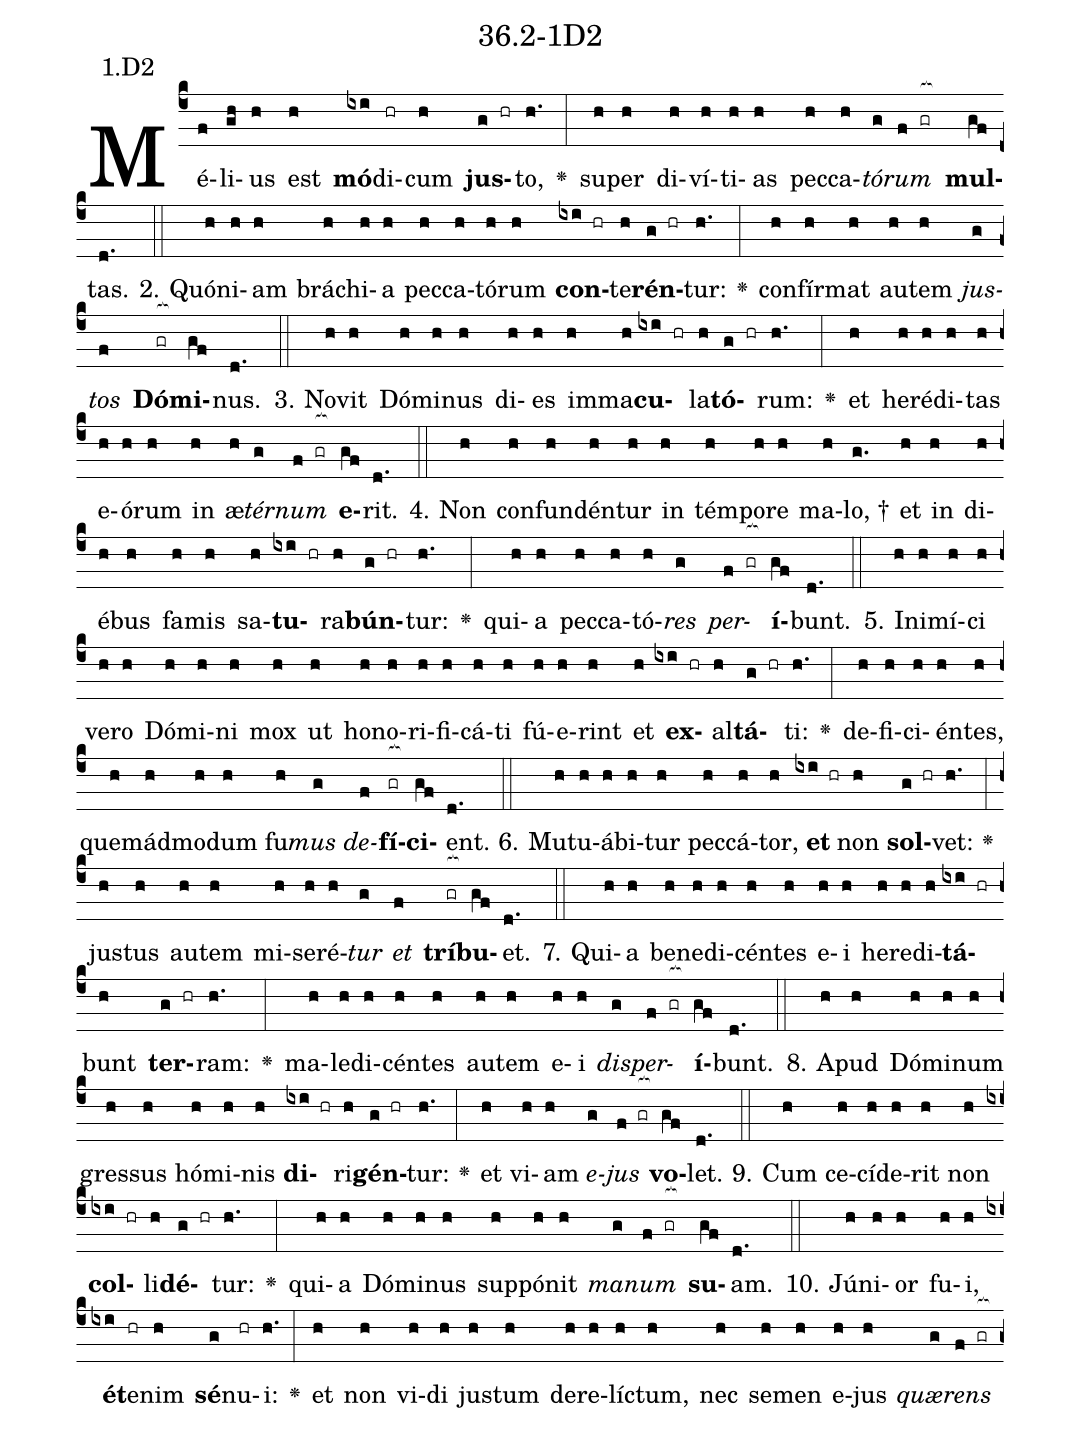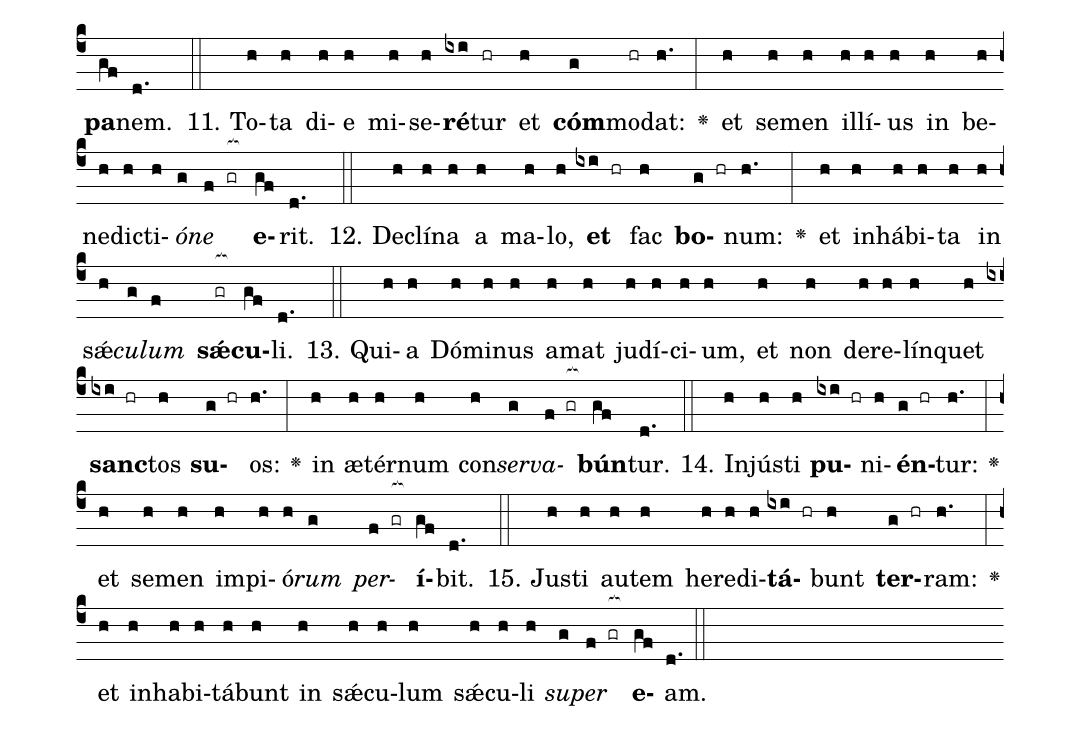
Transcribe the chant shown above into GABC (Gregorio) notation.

name: 36.2-1D2;
annotation: 1.D2;
%%
(c4)Mé(f)li(gh)us(h) est(h) <b>mó</b>(ixi)di(hr)cum(h) <b>jus</b>(g hr)to,(h.) <v>\greheightstar</v>(:) su(h)per(h) di(h)ví(h)ti(h)as(h) pec(h)ca(h)<i>tó</i>(g)<i>rum</i>(f gr[ocb:1{]) <b>mul</b>(gf[ocb:0}])tas.(d.) (::)
2. Quón(h)i(h)am(h) brá(h)chi(h)a(h) pec(h)ca(h)tó(h)rum(h) <b>con</b>(ixi hr)te(h)<b>rén</b>(g hr)tur:(h.) <v>\greheightstar</v>(:) con(h)fír(h)mat(h) au(h)tem(h) <i>jus</i>(g)<i>tos</i>(f) <b>Dó</b>(gr[ocb:1{])<b>mi</b>(gf[ocb:0}])nus.(d.) (::)
3. No(h)vit(h) Dó(h)mi(h)nus(h) di(h)es(h) im(h)ma(h)<b>cu</b>(ixi hr)la(h)<b>tó</b>(g hr)rum:(h.) <v>\greheightstar</v>(:) et(h) he(h)ré(h)di(h)tas(h) e(h)ó(h)rum(h) in(h) æ(h)<i>tér</i>(g)<i>num</i>(f gr[ocb:1{]) <b>e</b>(gf[ocb:0}])rit.(d.) (::)
4. Non(h) con(h)fun(h)dén(h)tur(h) in(h) tém(h)po(h)re(h) ma(h)lo, †(g.) et(h) in(h) di(h)é(h)bus(h) fa(h)mis(h) sa(h)<b>tu</b>(ixi hr)ra(h)<b>bún</b>(g hr)tur:(h.) <v>\greheightstar</v>(:) qui(h)a(h) pec(h)ca(h)tó(h)<i>res</i>(g) <i>per</i>(f gr[ocb:1{])<b>í</b>(gf[ocb:0}])bunt.(d.) (::)
5. In(h)i(h)mí(h)ci(h) ve(h)ro(h) Dó(h)mi(h)ni(h) mox(h) ut(h) ho(h)no(h)ri(h)fi(h)cá(h)ti(h) fú(h)e(h)rint(h) et(h) <b>ex</b>(ixi hr)al(h)<b>tá</b>(g hr)ti:(h.) <v>\greheightstar</v>(:) de(h)fi(h)ci(h)én(h)tes,(h) quem(h)ád(h)mo(h)dum(h) fu(h)<i>mus</i>(g) <i>de</i>(f)<b>fí</b>(gr[ocb:1{])<b>ci</b>(gf[ocb:0}])ent.(d.) (::)
6. Mu(h)tu(h)á(h)bi(h)tur(h) pec(h)cá(h)tor,(h) <b>et</b>(ixi hr) non(h) <b>sol</b>(g hr)vet:(h.) <v>\greheightstar</v>(:) jus(h)tus(h) au(h)tem(h) mi(h)se(h)ré(h)<i>tur</i>(g) <i>et</i>(f) <b>trí</b>(gr[ocb:1{])<b>bu</b>(gf[ocb:0}])et.(d.) (::)
7. Qui(h)a(h) be(h)ne(h)di(h)cén(h)tes(h) e(h)i(h) he(h)re(h)di(h)<b>tá</b>(ixi hr)bunt(h) <b>ter</b>(g hr)ram:(h.) <v>\greheightstar</v>(:) ma(h)le(h)di(h)cén(h)tes(h) au(h)tem(h) e(h)i(h) <i>dis</i>(g)<i>per</i>(f gr[ocb:1{])<b>í</b>(gf[ocb:0}])bunt.(d.) (::)
8. A(h)pud(h) Dó(h)mi(h)num(h) gres(h)sus(h) hó(h)mi(h)nis(h) <b>di</b>(ixi hr)ri(h)<b>gén</b>(g hr)tur:(h.) <v>\greheightstar</v>(:) et(h) vi(h)am(h) <i>e</i>(g)<i>jus</i>(f gr[ocb:1{]) <b>vo</b>(gf[ocb:0}])let.(d.) (::)
9. Cum(h) ce(h)cí(h)de(h)rit(h) non(h) <b>col</b>(ixi hr)li(h)<b>dé</b>(g hr)tur:(h.) <v>\greheightstar</v>(:) qui(h)a(h) Dó(h)mi(h)nus(h) sup(h)pó(h)nit(h) <i>ma</i>(g)<i>num</i>(f gr[ocb:1{]) <b>su</b>(gf[ocb:0}])am.(d.) (::)
10. Jú(h)ni(h)or(h) fu(h)i,(h) <b>ét</b>(ixi)e(hr)nim(h) <b>sé</b>(g)nu(hr)i:(h.) <v>\greheightstar</v>(:) et(h) non(h) vi(h)di(h) jus(h)tum(h) de(h)re(h)líc(h)tum,(h) nec(h) se(h)men(h) e(h)jus(h) <i>quæ</i>(g)<i>rens</i>(f gr[ocb:1{]) <b>pa</b>(gf[ocb:0}])nem.(d.) (::)
11. To(h)ta(h) di(h)e(h) mi(h)se(h)<b>ré</b>(ixi)tur(hr) et(h) <b>cóm</b>(g)mo(hr)dat:(h.) <v>\greheightstar</v>(:) et(h) se(h)men(h) il(h)lí(h)us(h) in(h) be(h)ne(h)dic(h)ti(h)<i>ó</i>(g)<i>ne</i>(f gr[ocb:1{]) <b>e</b>(gf[ocb:0}])rit.(d.) (::)
12. De(h)clí(h)na(h) a(h) ma(h)lo,(h) <b>et</b>(ixi hr) fac(h) <b>bo</b>(g hr)num:(h.) <v>\greheightstar</v>(:) et(h) in(h)há(h)bi(h)ta(h) in(h) sǽ(h)<i>cu</i>(g)<i>lum</i>(f) <b>sǽ</b>(gr[ocb:1{])<b>cu</b>(gf[ocb:0}])li.(d.) (::)
13. Qui(h)a(h) Dó(h)mi(h)nus(h) a(h)mat(h) ju(h)dí(h)ci(h)um,(h) et(h) non(h) de(h)re(h)lín(h)quet(h) <b>sanc</b>(ixi hr)tos(h) <b>su</b>(g hr)os:(h.) <v>\greheightstar</v>(:) in(h) æ(h)tér(h)num(h) con(h)<i>ser</i>(g)<i>va</i>(f gr[ocb:1{])<b>bún</b>(gf[ocb:0}])tur.(d.) (::)
14. In(h)jús(h)ti(h) <b>pu</b>(ixi hr)ni(h)<b>én</b>(g hr)tur:(h.) <v>\greheightstar</v>(:) et(h) se(h)men(h) im(h)pi(h)ó(h)<i>rum</i>(g) <i>per</i>(f gr[ocb:1{])<b>í</b>(gf[ocb:0}])bit.(d.) (::)
15. Jus(h)ti(h) au(h)tem(h) he(h)re(h)di(h)<b>tá</b>(ixi hr)bunt(h) <b>ter</b>(g hr)ram:(h.) <v>\greheightstar</v>(:) et(h) in(h)ha(h)bi(h)tá(h)bunt(h) in(h) sǽ(h)cu(h)lum(h) sǽ(h)cu(h)li(h) <i>su</i>(g)<i>per</i>(f gr[ocb:1{]) <b>e</b>(gf[ocb:0}])am.(d.) (::)
